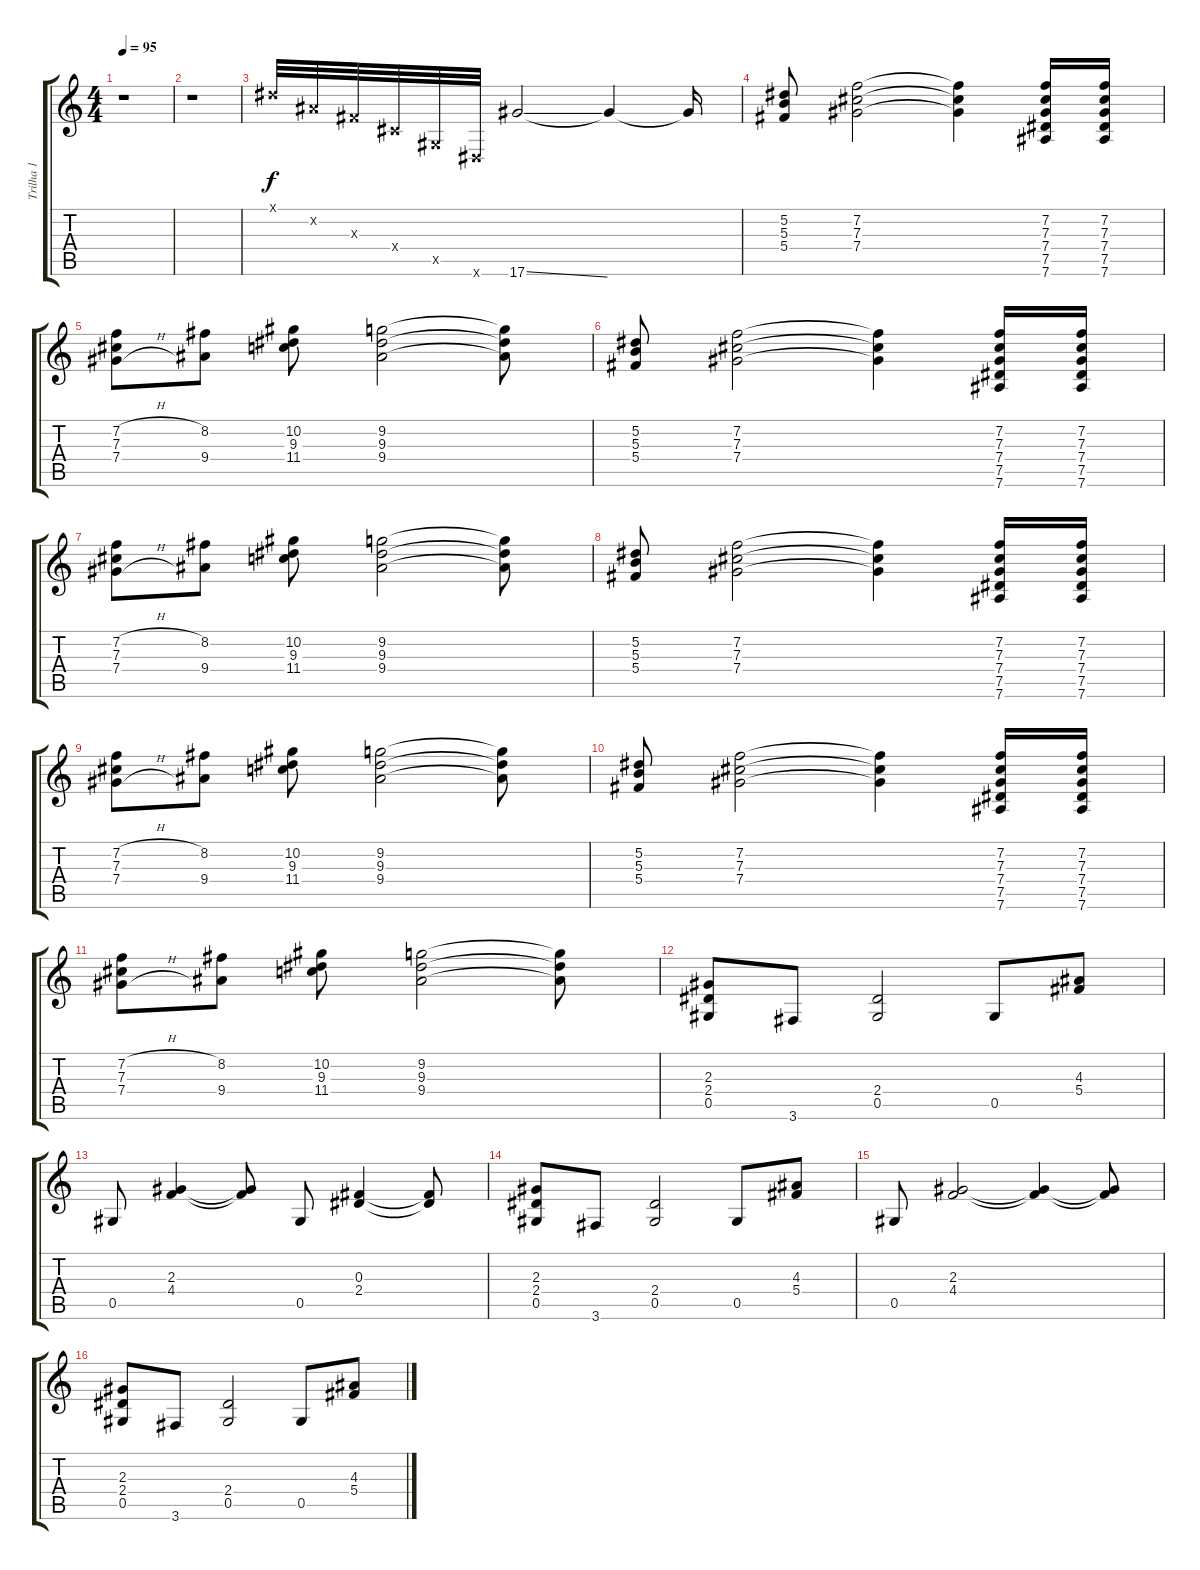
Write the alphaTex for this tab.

\track ("Trilha 1" "Trilha 1") {instrument overdrivenguitar}
\staff {score tabs}
\tuning (Eb4 Bb3 Gb3 Db3 Ab2 Eb2) {hide}
\ts (4 4)
\tempo 95
\clef g2
\ks c
r.1{dy f instrument overdrivenguitar} |
r.1 |
0.1{x}.32 0.2{x}.32 0.3{x}.32 0.4{x}.32 0.5{x}.32 0.6{x}.32 17.6{ss}.2 17.6{t}.4 17.6{t}.16 |
(5.2 5.3 5.4).8 (7.2 7.3 7.4).2 (7.2{t} 7.3{t} 7.4{t}).4 (7.2 7.3 7.4 7.5 7.6).16 (7.2 7.3 7.4 7.5 7.6).16 |
(7.2{h} 7.3 7.4{h}).8 (8.2 9.4).8 (10.2 9.3 11.4).8 (9.2 9.3 9.4).2 (9.2{t} 9.3{t} 9.4{t}).8 |
(5.2 5.3 5.4).8 (7.2 7.3 7.4).2 (7.2{t} 7.3{t} 7.4{t}).4 (7.2 7.3 7.4 7.5 7.6).16 (7.2 7.3 7.4 7.5 7.6).16 |
(7.2{h} 7.3 7.4{h}).8 (8.2 9.4).8 (10.2 9.3 11.4).8 (9.2 9.3 9.4).2 (9.2{t} 9.3{t} 9.4{t}).8 |
(5.2 5.3 5.4).8 (7.2 7.3 7.4).2 (7.2{t} 7.3{t} 7.4{t}).4 (7.2 7.3 7.4 7.5 7.6).16 (7.2 7.3 7.4 7.5 7.6).16 |
(7.2{h} 7.3 7.4{h}).8 (8.2 9.4).8 (10.2 9.3 11.4).8 (9.2 9.3 9.4).2 (9.2{t} 9.3{t} 9.4{t}).8 |
(5.2 5.3 5.4).8 (7.2 7.3 7.4).2 (7.2{t} 7.3{t} 7.4{t}).4 (7.2 7.3 7.4 7.5 7.6).16 (7.2 7.3 7.4 7.5 7.6).16 |
(7.2{h} 7.3 7.4{h}).8 (8.2 9.4).8 (10.2 9.3 11.4).8 (9.2 9.3 9.4).2 (9.2{t} 9.3{t} 9.4{t}).8 |
(2.3 2.4 0.5).8 3.6.8 (2.4 0.5).2 0.5.8 (4.3 5.4).8 |
0.5.8 (2.3 4.4).4 (2.3{t} 4.4{t}).8 0.5.8 (0.3 2.4).4 (0.3{t} 2.4{t}).8 |
(2.3 2.4 0.5).8 3.6.8 (2.4 0.5).2 0.5.8 (4.3 5.4).8 |
0.5.8 (2.3 4.4).2 (2.3{t} 4.4{t}).4 (2.3{t} 4.4{t}).8 |
(2.3 2.4 0.5).8 3.6.8 (2.4 0.5).2 0.5.8 (4.3 5.4).8
